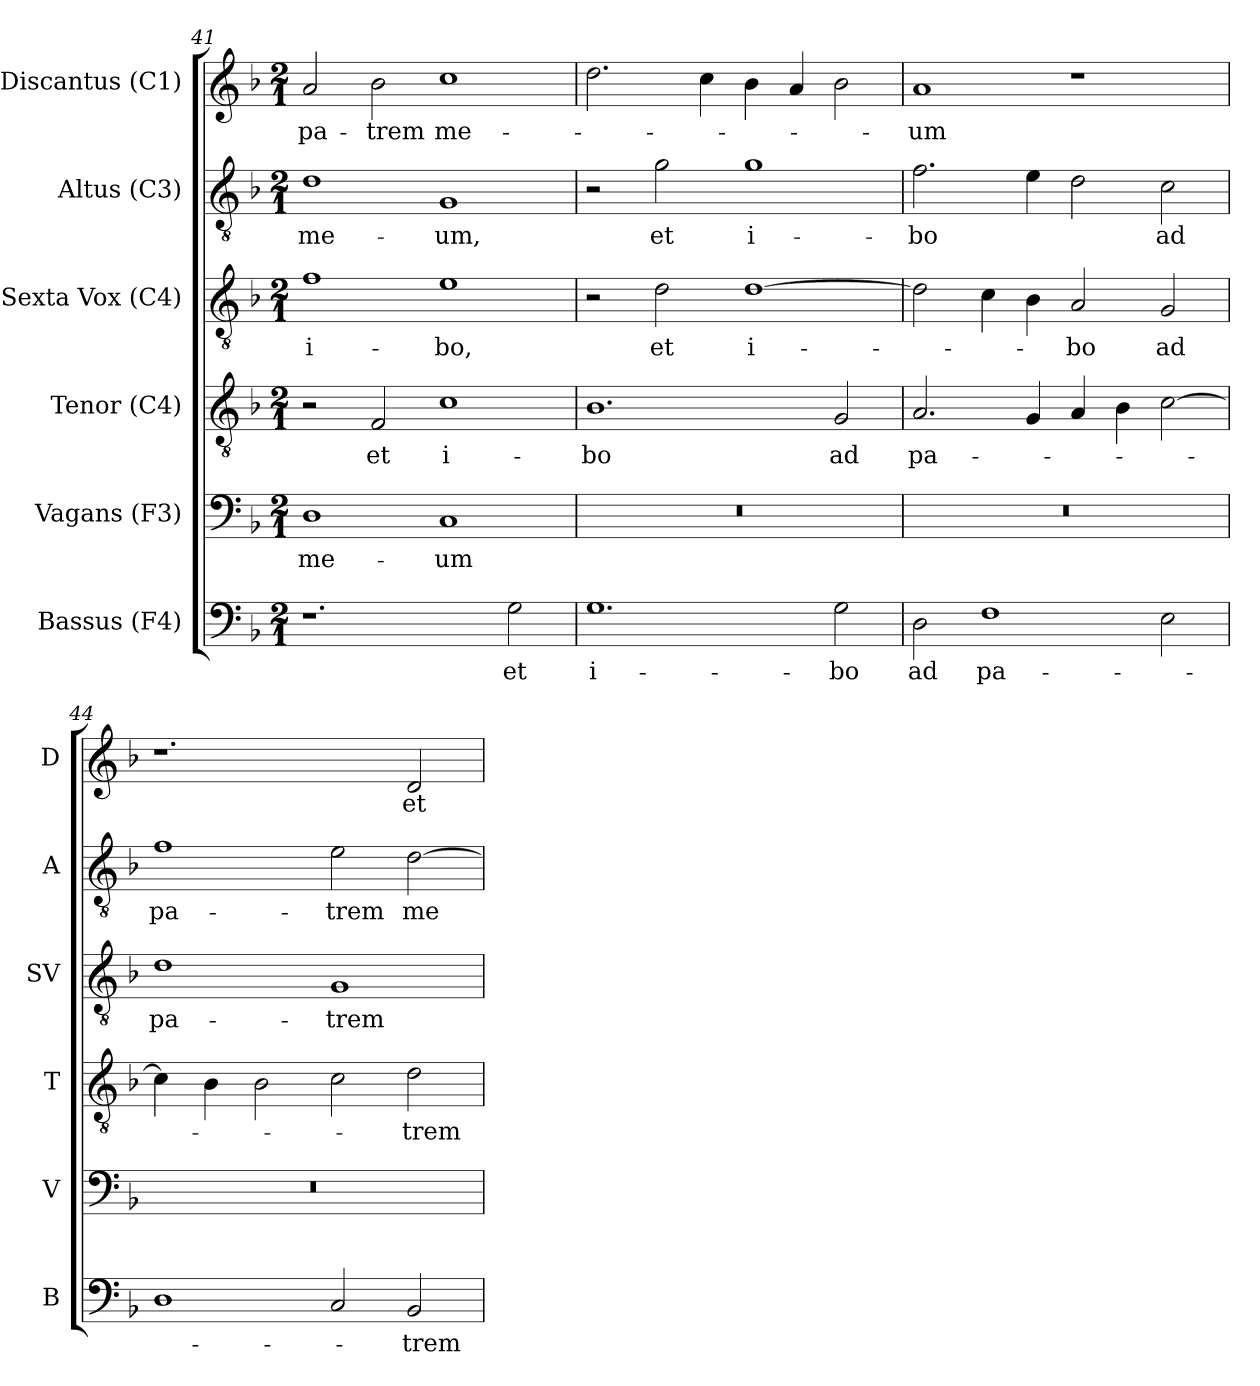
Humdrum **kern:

**kern	**text	**kern	**text	**kern	**text	**kern	**text	**kern	**text	**kern	**text
*part6	*part6	*part5	*part5	*part4	*part4	*part3	*part3	*part2	*part2	*part1	*part1
*staff6	*staff6	*staff5	*staff5	*staff4	*staff4	*staff3	*staff3	*staff2	*staff2	*staff1	*staff1
*I"Bassus (F4)	*	*I"Vagans (F3)	*	*I"Tenor (C4)	*	*I"Sexta Vox (C4)	*	*I"Altus (C3)	*	*I"Discantus (C1)	*
*I'B	*	*I'V	*	*I'T	*	*I'SV	*	*I'A	*	*I'D	*
!!LO:PB:g=z
*clefF4	*	*clefF4	*	*clefGv2	*	*clefGv2	*	*clefGv2	*	*clefG2	*
*	*	*	*	*	*	*ITrd7c12	*	*	*	*	*
*k[b-]	*	*k[b-]	*	*k[b-]	*	*k[b-]	*	*k[b-]	*	*k[b-]	*
*F:	*	*F:	*	*F:	*	*F:	*	*F:	*	*F:	*
*M2/1	*	*M2/1	*	*M2/1	*	*M2/1	*	*M2/1	*	*M2/1	*
=41	=41	=41	=41	=41	=41	=41	=41	=41	=41	=41	=41
!	!	!	!LO:LY:b:color=#000000	!	!	!	!	!	!	!	!
!	!	!	!	!	!	!	!LO:LY:b:color=#000000	!	!	!	!
!	!	!	!	!	!	!	!	!	!LO:LY:b:color=#000000	!	!
!	!	!	!	!	!	!	!	!	!	!	!LO:LY:b:color=#000000
1.r	.	1Di	me-	2r	.	1Fi	i-	1di	me-	2ai/	pa-
!	!	!	!	!	!LO:LY:b:color=#000000	!	!	!	!	!	!
!	!	!	!	!	!	!	!	!	!	!	!LO:LY:b:color=#000000
.	.	.	.	2Fi/	et	.	.	.	.	2b-i\	-trem
!	!	!	!LO:LY:b:color=#000000	!	!	!	!	!	!	!	!
!	!	!	!	!	!LO:LY:b:color=#000000	!	!	!	!	!	!
!	!	!	!	!	!	!	!LO:LY:b:color=#000000	!	!	!	!
!	!	!	!	!	!	!	!	!	!LO:LY:b:color=#000000	!	!
!	!	!	!	!	!	!	!	!	!	!	!LO:LY:b:color=#000000
.	.	1Ci	-um	1ci	i-	1Ei	-bo,	1Gi	-um,	1cci	me-
!	!LO:LY:b:color=#000000	!	!	!	!	!	!	!	!	!	!
2Gi\	et	.	.	.	.	.	.	.	.	.	.
=42	=42	=42	=42	=42	=42	=42	=42	=42	=42	=42	=42
!	!LO:LY:b:color=#000000	!LO:N:vis=1	!	!	!	!	!	!	!	!	!
!	!	!	!	!	!LO:LY:b:color=#000000	!	!	!	!	!	!
1.Gi	i-	0r	.	1.B-i	-bo	2r	.	2r	.	2.ddi\	.
!	!	!	!	!	!	!	!LO:LY:b:color=#000000	!	!	!	!
!	!	!	!	!	!	!	!	!	!LO:LY:b:color=#000000	!	!
.	.	.	.	.	.	2Di\	et	2gi\	et	.	.
.	.	.	.	.	.	.	.	.	.	4cci\	.
!	!	!	!	!	!	!	!LO:LY:b:color=#000000	!	!	!	!
!	!	!	!	!	!	!	!	!	!LO:LY:b:color=#000000	!	!
.	.	.	.	.	.	[1Di	i-	1gi	i-	4b-i\	.
.	.	.	.	.	.	.	.	.	.	4ai/	.
!	!LO:LY:b:color=#000000	!	!	!	!	!	!	!	!	!	!
!	!	!	!	!	!LO:LY:b:color=#000000	!	!	!	!	!	!
2Gi\	-bo	.	.	2Gi/	ad	.	.	.	.	2b-i\	.
=43	=43	=43	=43	=43	=43	=43	=43	=43	=43	=43	=43
!	!LO:LY:b:color=#000000	!LO:N:vis=1	!	!	!	!	!	!	!	!	!
!	!	!	!	!	!LO:LY:b:color=#000000	!	!	!	!	!	!
!	!	!	!	!	!	!	!	!	!LO:LY:b:color=#000000	!	!
!	!	!	!	!	!	!	!	!	!	!	!LO:LY:b:color=#000000
2Di\	ad	0r	.	2.Ai/	pa-	2Di\]	.	2.fi\	-bo	1ai	-um
!	!LO:LY:b:color=#000000	!	!	!	!	!	!	!	!	!	!
1Fi	pa-	.	.	.	.	4Ci\	.	.	.	.	.
.	.	.	.	4Gi/	.	4BB-i\	.	4ei\	.	.	.
!	!	!	!	!	!	!	!LO:LY:b:color=#000000	!	!	!	!
.	.	.	.	4Ai/	.	2AAi/	-bo	2di\	.	1r	.
.	.	.	.	4B-i\	.	.	.	.	.	.	.
!	!	!	!	!	!	!	!LO:LY:b:color=#000000	!	!	!	!
!	!	!	!	!	!	!	!	!	!LO:LY:b:color=#000000	!	!
2Ei\	.	.	.	[2ci\	.	2GGi/	ad	2ci\	ad	.	.
=44	=44	=44	=44	=44	=44	=44	=44	=44	=44	=44	=44
!	!	!LO:N:vis=1	!	!	!	!	!	!	!	!	!
!	!	!	!	!	!	!	!LO:LY:b:color=#000000	!	!	!	!
!	!	!	!	!	!	!	!	!	!LO:LY:b:color=#000000	!	!
1Di	.	0r	.	4ci\]	.	1Di	pa-	1fi	pa-	1.r	.
.	.	.	.	4B-i\	.	.	.	.	.	.	.
.	.	.	.	2B-i\	.	.	.	.	.	.	.
!	!	!	!	!	!	!	!LO:LY:b:color=#000000	!	!	!	!
!	!	!	!	!	!	!	!	!	!LO:LY:b:color=#000000	!	!
2Ci/	.	.	.	2ci\	.	1GGi	-trem	2ei\	-trem	.	.
!	!LO:LY:b:color=#000000	!	!	!	!	!	!	!	!	!	!
!	!	!	!	!	!LO:LY:b:color=#000000	!	!	!	!	!	!
!	!	!	!	!	!	!	!	!	!LO:LY:b:color=#000000	!	!
!	!	!	!	!	!	!	!	!	!	!	!LO:LY:b:color=#000000
2BB-i/	-trem	.	.	2di\	-trem	.	.	[2di\	me-	2di/	et
=	=	=	=	=	=	=	=	=	=	=	=
*-	*-	*-	*-	*-	*-	*-	*-	*-	*-	*-	*-
